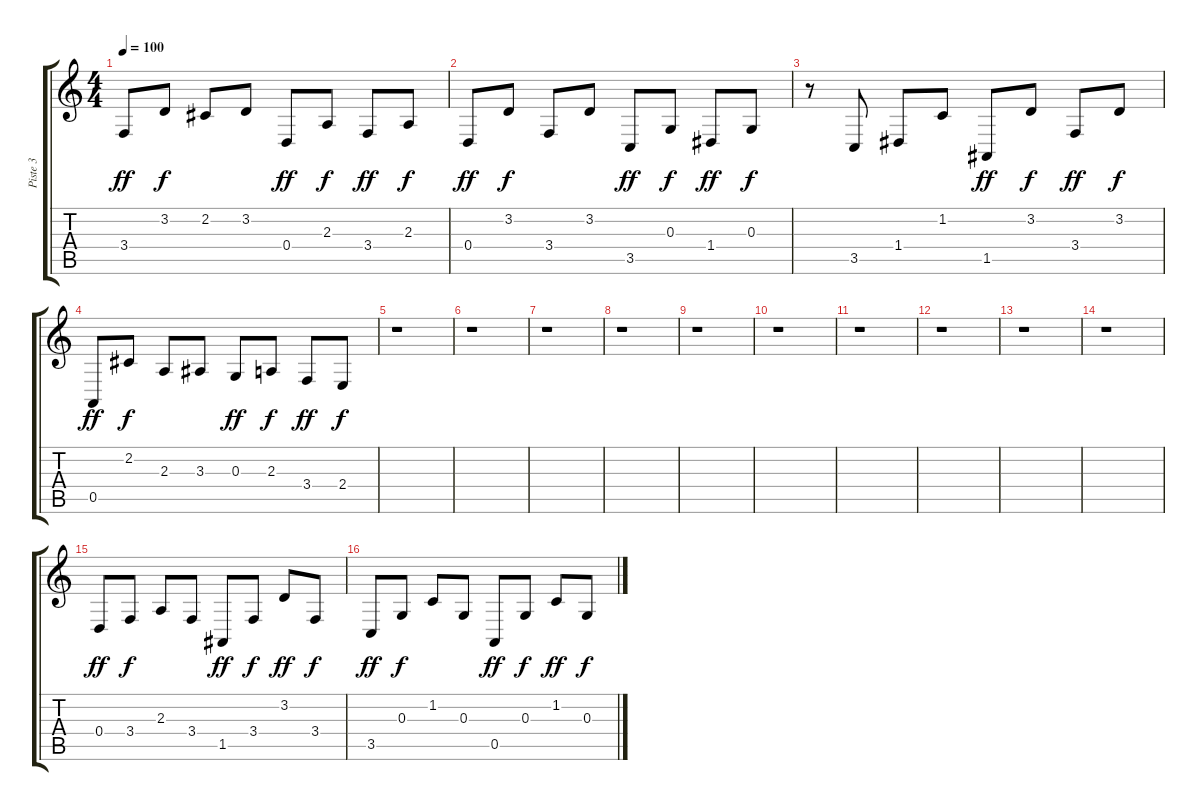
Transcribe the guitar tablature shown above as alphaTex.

\track ("Piste 3" "Piste 3") {instrument oboe}
\staff {score tabs}
\tuning (E4 B3 G3 D3 A2 E2) {hide}
\ts (4 4)
\tempo 100
\clef g2
\ks c
3.4.8{dy ff} 3.2.8{dy f} 2.2.8 3.2.8 0.4.8{dy ff} 2.3.8{dy f} 3.4.8{dy ff} 2.3.8{dy f} |
0.4.8{dy ff} 3.2.8{dy f} 3.4.8 3.2.8 3.5.8{dy ff} 0.3.8{dy f} 1.4.8{dy ff} 0.3.8{dy f} |
r.8 3.5.8 1.4.8 1.2.8 1.5.8{dy ff} 3.2.8{dy f} 3.4.8{dy ff} 3.2.8{dy f} |
0.5.8{dy ff} 2.2.8{dy f} 2.3.8 3.3.8 0.3.8{dy ff} 2.3.8{dy f} 3.4.8{dy ff} 2.4.8{dy f} |
r.1 |
r.1 |
r.1 |
r.1 |
r.1 |
r.1 |
r.1 |
r.1 |
r.1 |
r.1 |
0.4.8{dy ff} 3.4.8{dy f} 2.3.8 3.4.8 1.5.8{dy ff} 3.4.8{dy f} 3.2.8{dy ff} 3.4.8{dy f} |
3.5.8{dy ff} 0.3.8{dy f} 1.2.8 0.3.8 0.5.8{dy ff} 0.3.8{dy f} 1.2.8{dy ff} 0.3.8{dy f}
